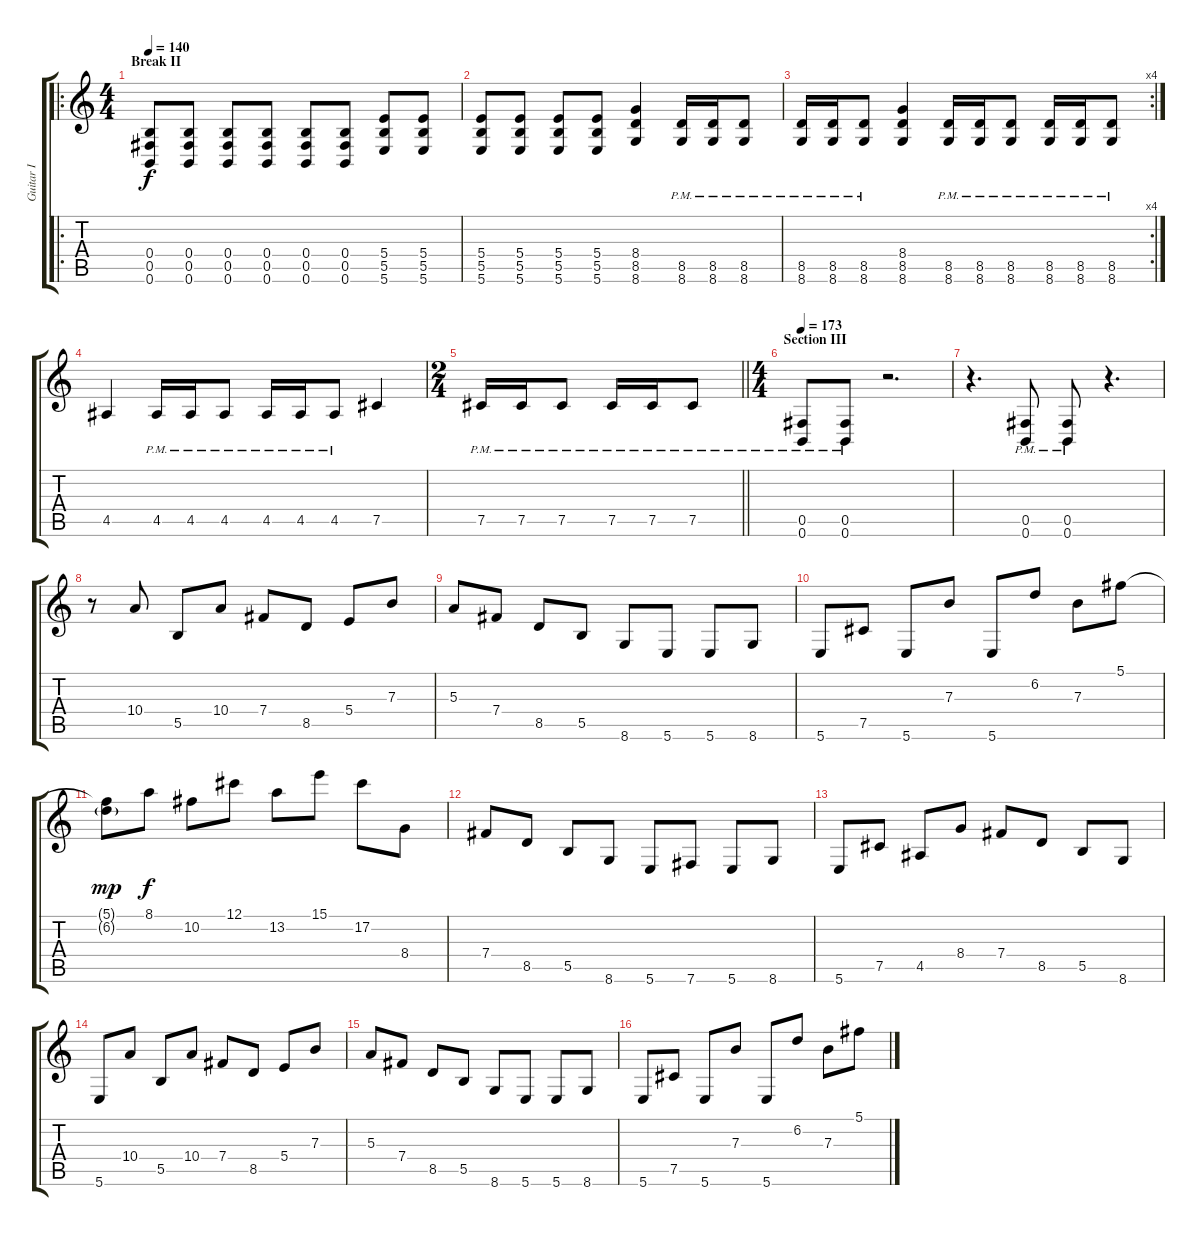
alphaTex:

\track ("Guitar I" "Guitar I") {instrument distortionguitar}
\staff {score tabs}
\tuning (Db4 Ab3 E3 B2 Gb2 B1) {hide}
\ro
\ts (4 4)
\section ("" "Break II")
\tempo 140
\clef g2
\ks c
(0.4 0.5 0.6).8{dy f instrument distortionguitar} (0.4 0.5 0.6).8 (0.4 0.5 0.6).8 (0.4 0.5 0.6).8 (0.4 0.5 0.6).8 (0.4 0.5 0.6).8 (5.4 5.5 5.6).8 (5.4 5.5 5.6).8 |
(5.4 5.5 5.6).8 (5.4 5.5 5.6).8 (5.4 5.5 5.6).8 (5.4 5.5 5.6).8 (8.4 8.5 8.6).4 (8.5{pm} 8.6{pm}).16 (8.5{pm} 8.6{pm}).16 (8.5{pm} 8.6{pm}).8 |
\rc 4
(8.5{pm} 8.6{pm}).16 (8.5{pm} 8.6{pm}).16 (8.5{pm} 8.6{pm}).8 (8.4 8.5 8.6).4 (8.5{pm} 8.6{pm}).16 (8.5{pm} 8.6{pm}).16 (8.5{pm} 8.6{pm}).8 (8.5{pm} 8.6{pm}).16 (8.5{pm} 8.6{pm}).16 (8.5{pm} 8.6{pm}).8 |
4.5.4 4.5{pm}.16 4.5{pm}.16 4.5{pm}.8 4.5{pm}.16 4.5{pm}.16 4.5{pm}.8 7.5.4 |
\ts (2 4)
\barLineRight lightlight
7.5{pm}.16 7.5{pm}.16 7.5{pm}.8 7.5{pm}.16 7.5{pm}.16 7.5{pm}.8 |
\ts (4 4)
\section ("" "Section III")
\tempo 173
(0.5{pm} 0.6{pm}).8 (0.5{pm} 0.6{pm}).8 r.2{d} |
r.4{d} (0.5{pm} 0.6{pm}).8 (0.5{pm} 0.6{pm}).8 r.4{d} |
r.8 10.4.8 5.5.8 10.4.8 7.4.8 8.5.8 5.4.8 7.3.8 |
5.3.8 7.4.8 8.5.8 5.5.8 8.6.8 5.6.8 5.6.8 8.6.8 |
5.6.8 7.5.8 5.6.8 7.3.8 5.6.8 6.2.8 7.3.8 5.1.8 |
(5.1{t} 6.2{g}).8{dy mp} 8.1.8{dy f} 10.2.8 12.1.8 13.2.8 15.1.8 17.2.8 8.4.8 |
7.4.8 8.5.8 5.5.8 8.6.8 5.6.8 7.6.8 5.6.8 8.6.8 |
5.6.8 7.5.8 4.5.8 8.4.8 7.4.8 8.5.8 5.5.8 8.6.8 |
5.6.8 10.4.8 5.5.8 10.4.8 7.4.8 8.5.8 5.4.8 7.3.8 |
5.3.8 7.4.8 8.5.8 5.5.8 8.6.8 5.6.8 5.6.8 8.6.8 |
5.6.8 7.5.8 5.6.8 7.3.8 5.6.8 6.2.8 7.3.8 5.1.8
